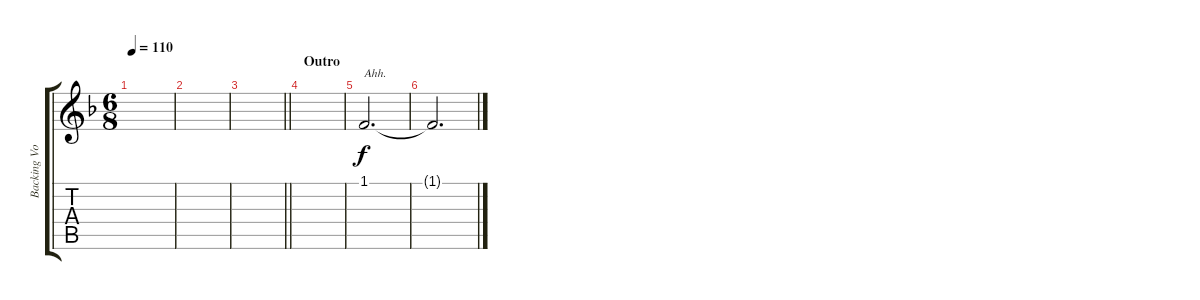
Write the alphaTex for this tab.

\track ("Backing Vocals - James Johnston" "Backing Vo") {instrument altosax}
\staff {score tabs}
\tuning (E4 B3 G3 D3 A2 E2) {hide}
\ts (6 8)
\tempo 110
\clef g2
\ks dminor
|
|
\barLineRight lightlight
|
\section ("" "Outro")
|
1.1.2{d txt "Ahh."} |
1.1{t}.2{d}
